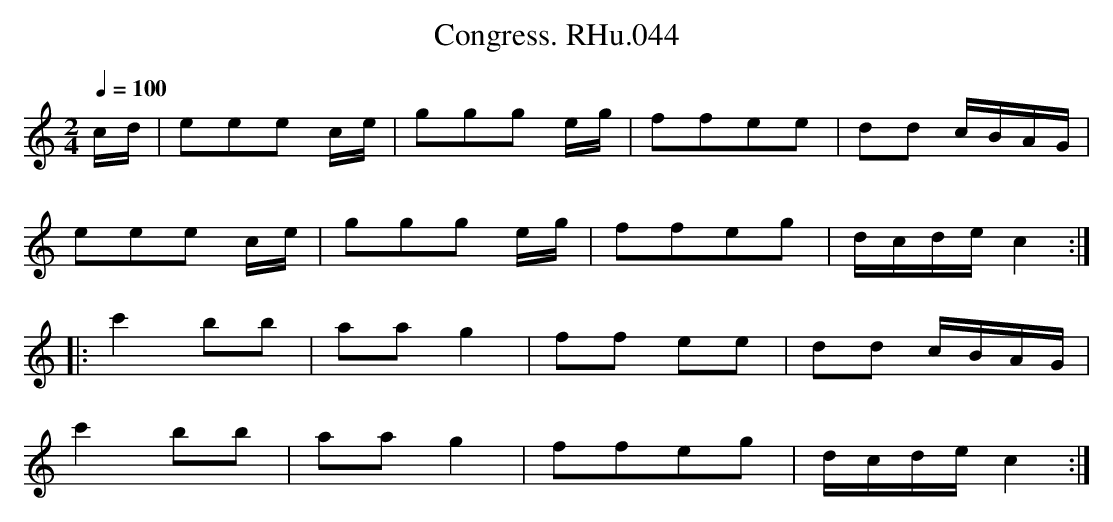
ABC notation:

X:1
T:Congress. RHu.044
M:2/4
L:1/8
Q:1/4=100
K:C major
c/d/|eee c/e/|ggg e/g/|ffee|dd c/B/A/G/|!
eee c/e/|ggg e/g/|ffeg|d/c/d/e/c2::!
c'2bb|aag2|ff ee|dd c/B/A/G/|!
c'2bb|aag2|ffeg|d/c/d/e/ c2:|
